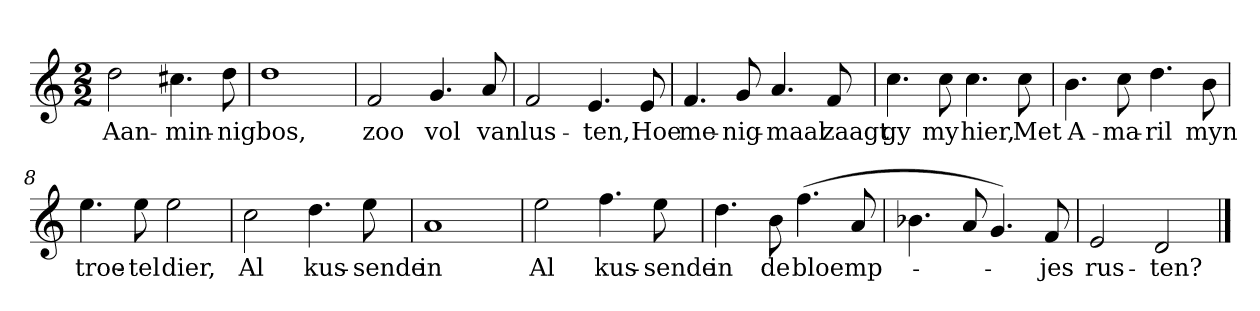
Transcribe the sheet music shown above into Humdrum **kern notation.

**kern	**text
*part1	*part1
*staff1	*staff1
*clefG2	*
*k[]	*
*D:dor	*
*M2/2	*
*MM120	*
=1	=1
2dd	Aan-
4.cc#X	-min-
8dd	-nig
=2	=2
1dd	bos,
=3	=3
2f	zoo
4.g	vol
8a	van
=4	=4
2f	lus-
4.e	-ten,
8e	Hoe
=5	=5
4.f	me-
8g	-nig-
4.a	-maal
8f	zaagt
=6	=6
4.cc	gy
8cc	my
4.cc	hier,
8cc	Met
=7	=7
4.b	A-
8cc	-ma-
4.dd	-ril
8b	myn
=8	=8
4.ee	troe-
8ee	-tel
2ee	dier,
=9	=9
2cc	Al
4.dd	kus-
8ee	-sende
=10	=10
1a	in
=11	=11
2ee	Al
4.ff	kus-
8ee	-sende
=12	=12
4.dd	in
8b	de
(4.ff	bloemp-
8a	.
=13	=13
4.b-X	.
8a	.
4.g)	.
8f	-jes
=14	=14
2e	rus-
2d	-ten?
==	==
*-	*-
